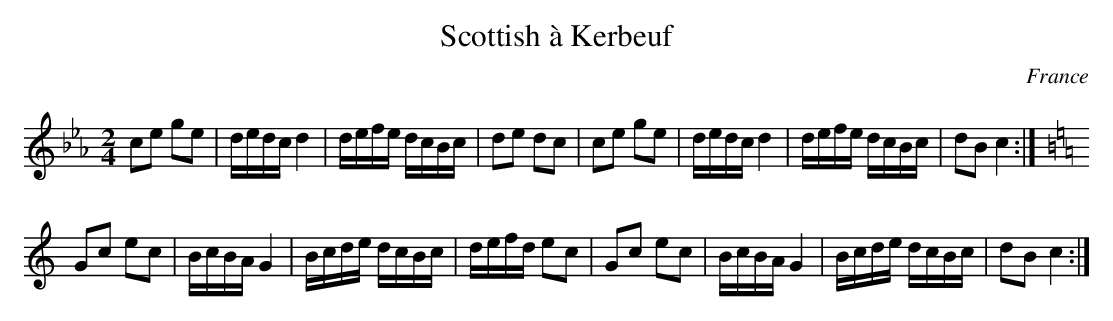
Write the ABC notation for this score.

X:1
T:Scottish à Kerbeuf
L:1/8
M:2/4
O:France
K:C minor
ce ge | d/e/d/c/ d2 | d/e/f/e/ d/c/B/c/ | de dc |\
ce ge | d/e/d/c/ d2 | d/e/f/e/ d/c/B/c/ | dB c2 :|
K:C
Gc ec | B/c/B/A/ G2 | B/c/d/e/ d/c/B/c/ | d/e/f/d/ ec |\
Gc ec | B/c/B/A/ G2 | B/c/d/e/ d/c/B/c/ | dB c2  :|
